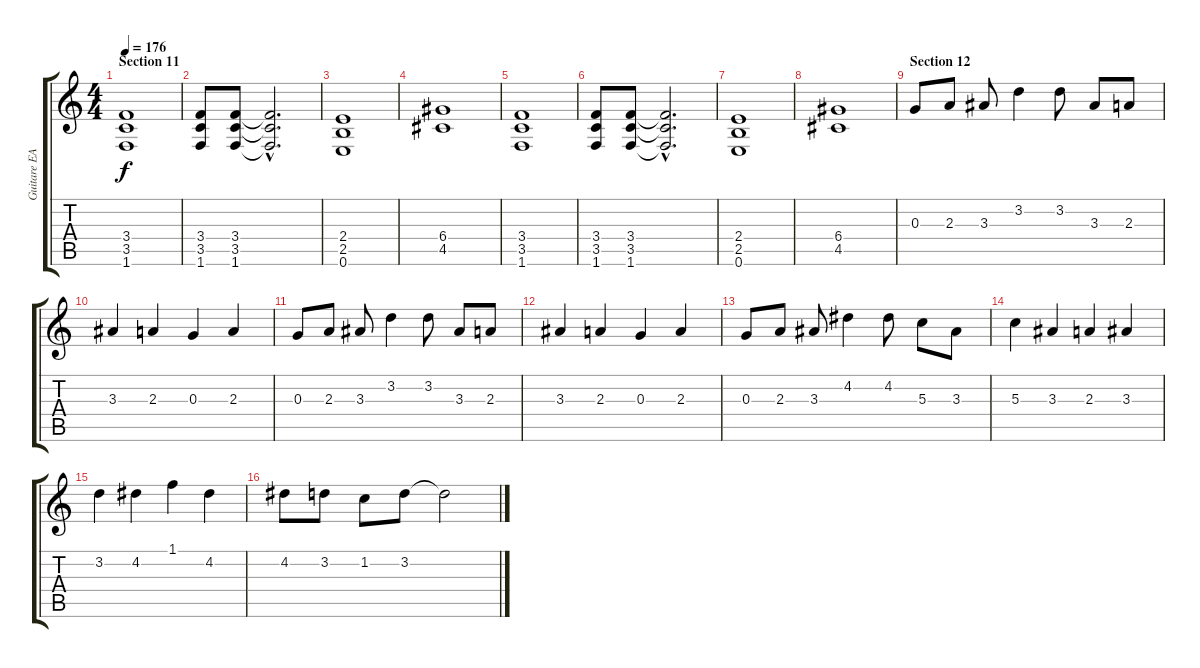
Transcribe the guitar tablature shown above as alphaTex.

\track ("Guitare EADGBE" "Guitare EA") {instrument distortionguitar}
\staff {score tabs}
\tuning (E4 B3 G3 D3 A2 E2) {hide}
\ts (4 4)
\section ("" "Section 11")
\tempo 176
\clef g2
\ks c
(3.4 3.5 1.6).1{dy f} |
(3.4 3.5 1.6).8 (3.4 3.5 1.6).8 (3.4{hac t} 3.5{hac t} 1.6{hac t}).2{d} |
(2.4 2.5 0.6).1 |
(6.4 4.5).1 |
(3.4 3.5 1.6).1 |
(3.4 3.5 1.6).8 (3.4 3.5 1.6).8 (3.4{hac t} 3.5{hac t} 1.6{hac t}).2{d} |
(2.4 2.5 0.6).1 |
(6.4 4.5).1 |
\section ("" "Section 12")
0.3.8 2.3.8 3.3.8 3.2.4 3.2.8 3.3.8 2.3.8 |
3.3.4 2.3.4 0.3.4 2.3.4 |
0.3.8 2.3.8 3.3.8 3.2.4 3.2.8 3.3.8 2.3.8 |
3.3.4 2.3.4 0.3.4 2.3.4 |
0.3.8 2.3.8 3.3.8 4.2.4 4.2.8 5.3.8 3.3.8 |
5.3.4 3.3.4 2.3.4 3.3.4 |
3.2.4 4.2.4 1.1.4 4.2.4 |
4.2.8 3.2.8 1.2.8 3.2.8 3.2{t}.2
